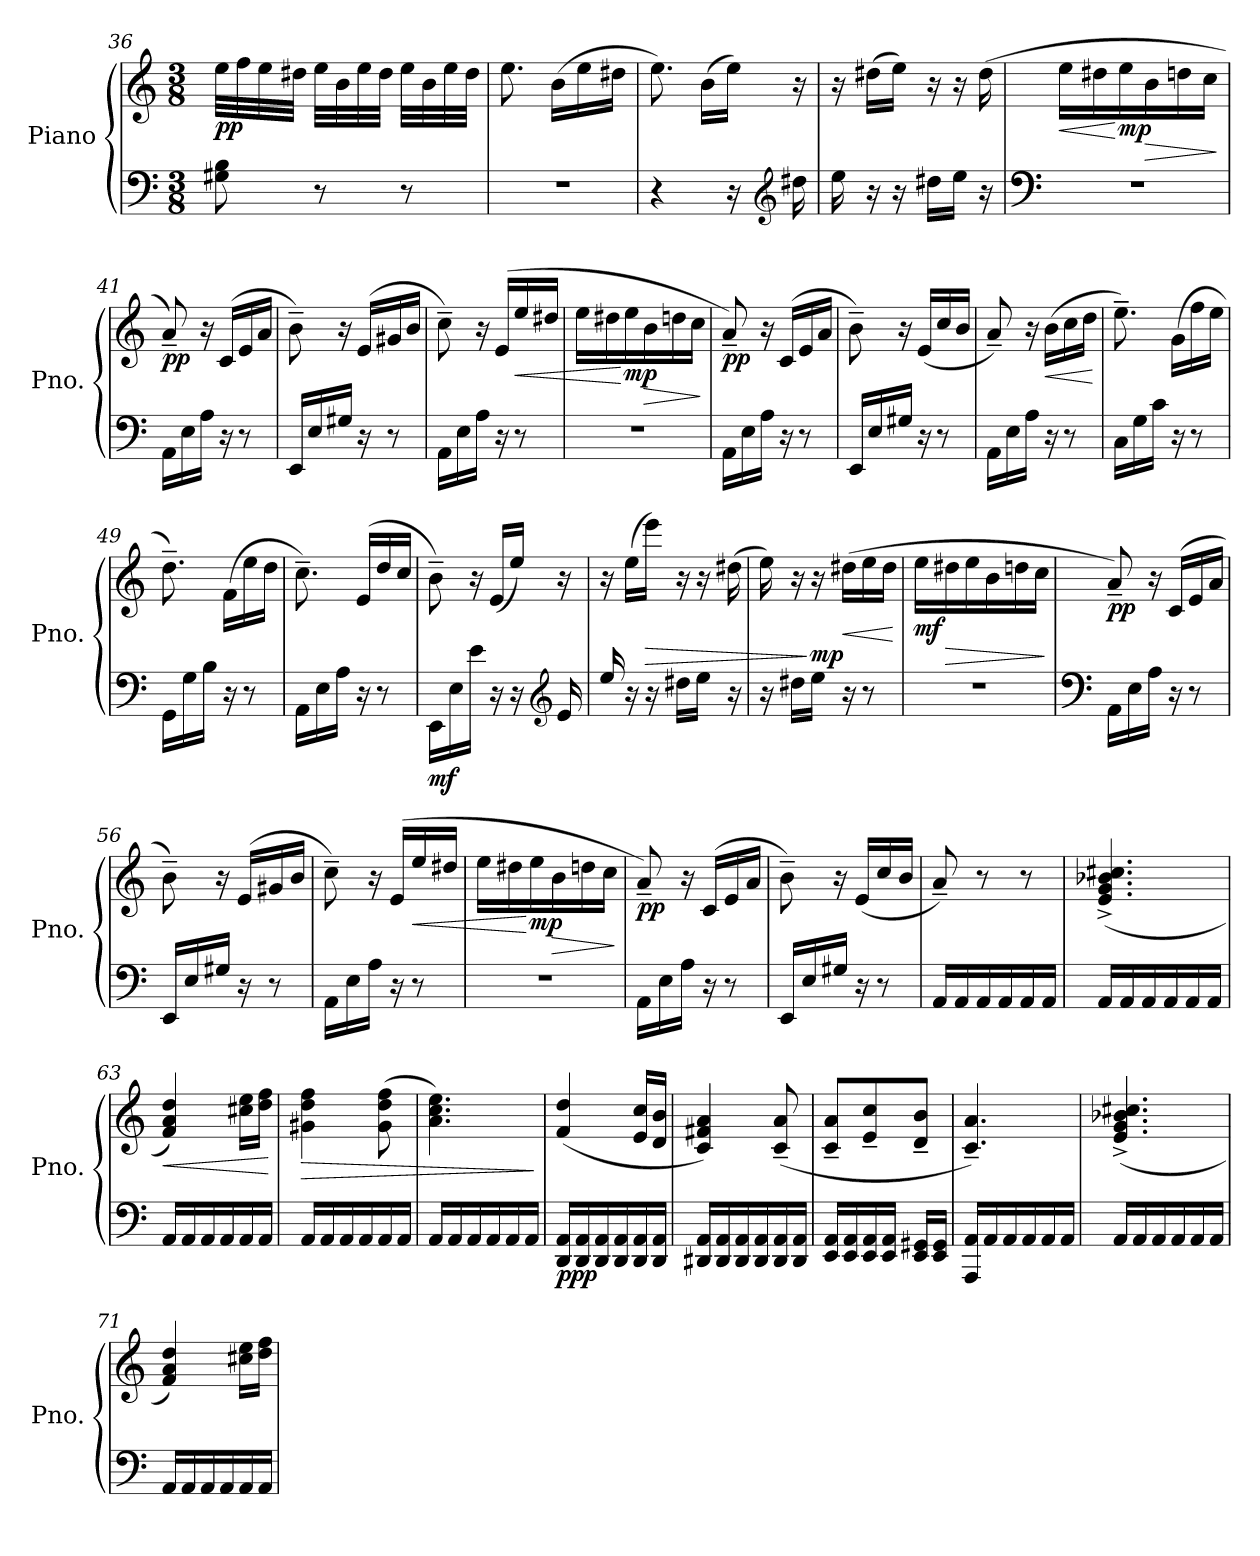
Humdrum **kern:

**kern	**kern	**dynam
*part1	*part1	*part1
*staff2	*staff1	*staff1/2
*I"Piano	*	*
*I'Pno.	*	*
*clefF4	*clefG2	*
*k[]	*k[]	*
*M3/8	*M3/8	*
=36	=36	=36
!	!	!LO:DY:b
8G#X\ 8B\	32ee\LLL	pp
.	32ff\	.
.	32ee\	.
.	32dd#X\JJJ	.
8r	32ee\LLL	.
.	32b\	.
.	32ee\	.
.	32dd#\JJJ	.
8r	32ee\LLL	.
.	32b\	.
.	32ee\	.
.	32dd#\JJJ	.
!!LO:PB:g=z
=37	=37	=37
4.r	8.ee\	.
.	(>16b\LL	.
.	16ee\	.
.	16dd#X\JJ	.
=38	=38	=38
4r	8.ee\)	.
.	(>16b\LL	.
16r	16ee\JJ)	.
*clefG2	*	*
16dd#X<\	16r	.
=39	=39	=39
16ee<\	16r	.
16r	(>16dd#X\LL	.
16r	16ee\JJ)	.
16dd#X<\LL	16r	.
16ee<\JJ	16r	.
16r	(>16dd#\	.
!!LO:PB:g=z
=40	=40	=40
*clefF4	*	*
!	!	!LO:HP:b
4.r	16ee\LL	<
.	16dd#X\	.
!	!	!LO:DY:n=1:b
.	16ee\	[ mp
!	!	!LO:HP:b
.	16b\	>
.	16ddn\	.
.	16cc\JJ	.
.	.	]
=41	=41	=41
!	!	!LO:DY:b
16AA\LL	8a~/)	pp
16E\	.	.
16A\JJ	16r	.
16r	(<16c/LL	.
8r	16e/	.
.	16a/JJ	.
=42	=42	=42
16EE/LL	8b~\)	.
16E/	.	.
16G#X/JJ	16r	.
16r	(<16e/LL	.
8r	16g#X/	.
.	16b/JJ	.
=43	=43	=43
16AA\LL	8cc~\)	.
16E\	.	.
16A\JJ	16r	.
16r	(>16e/LL	.
!	!	!LO:HP:b
8r	16ee/	<
.	16dd#X/JJ	.
!!LO:LB:g=z
=44	=44	=44
4.r	16ee\LL	.
.	16dd#X\	.
!	!	!LO:DY:n=1:b
.	16ee\	[ mp
!	!	!LO:HP:b
.	16b\	>
.	16ddn\	.
.	16cc\JJ	.
.	.	]
=45	=45	=45
!	!	!LO:DY:b
16AA\LL	8a~/)	pp
16E\	.	.
16A\JJ	16r	.
16r	(<16c/LL	.
8r	16e/	.
.	16a/JJ	.
=46	=46	=46
16EE/LL	8b~\)	.
16E/	.	.
16G#X/JJ	16r	.
16r	(<16e/LL	.
8r	16cc/	.
.	16b/JJ	.
!!LO:LB:g=z
=47	=47	=47
16AA\LL	8a~/)	.
16E\	.	.
16A\JJ	16r	.
!	!	!LO:HP:b
16r	(>16b\LL	<
8r	16cc\	.
.	16dd\JJ	.
.	.	[
=48	=48	=48
!	!	!LO:DY:b=2
!	!	!LO:DY:n=1:b
16C\LL	8.ee~\)	mp mf
16G\	.	.
16c\JJ	.	.
16r	(>16g\LL	.
8r	16ff\	.
.	16ee\JJ	.
=49	=49	=49
16GG\LL	8.dd~\)	.
16G\	.	.
16B\JJ	.	.
16r	(>16f\LL	.
8r	16ee\	.
.	16dd\JJ	.
=50	=50	=50
16AA\LL	8.cc~\)	.
16E\	.	.
16A\JJ	.	.
16r	(<16e/LL	.
8r	16dd/	.
.	16cc/JJ	.
!!LO:LB:g=z
=51	=51	=51
!	!	!LO:DY:b=2
16EE\LL	8b~\)	mf
16E\	.	.
16e\JJ	16r	.
16r	(<16e/LL	.
16r	16ee/JJ)	.
*clefG2	*	*
16e/	16r	.
=52	=52	=52
16ee/	16r	.
16r	(>16ee\LL	.
!	!	!LO:HP:b
16r	16eee\JJ)	>
16dd#X\LL	16r	.
16ee\JJ	16r	.
16r	(>16dd#X\	.
=53	=53	=53
16r	16ee\)	.
16dd#X\LL	16r	.
!	!	!LO:DY:n=1:b
16ee\JJ	16r	] mp
!	!	!LO:HP:b
16r	(>16dd#X\LL	<
8r	16ee\	.
.	16dd#\JJ	.
.	.	[
!!LO:LB:g=z
=54	=54	=54
!	!	!LO:DY:b
4.r	16ee\LL	mf
!	!	!LO:HP:b
.	16dd#X\	>
.	16ee\	.
.	16b\	.
.	16ddn\	.
.	16cc\JJ	.
.	.	]
=55	=55	=55
*clefF4	*	*
!	!	!LO:DY:b
16AA\LL	8a~/)	pp
16E\	.	.
16A\JJ	16r	.
16r	(<16c/LL	.
8r	16e/	.
.	16a/JJ	.
=56	=56	=56
16EE/LL	8b~\)	.
16E/	.	.
16G#X/JJ	16r	.
16r	(<16e/LL	.
8r	16g#X/	.
.	16b/JJ	.
=57	=57	=57
16AA\LL	8cc~\)	.
16E\	.	.
16A\JJ	16r	.
16r	(>16e/LL	.
!	!	!LO:HP:b
8r	16ee/	<
.	16dd#X/JJ	.
!!LO:LB:g=z
=58	=58	=58
4.r	16ee\LL	.
.	16dd#X\	.
!	!	!LO:DY:n=1:b
.	16ee\	[ mp
!	!	!LO:HP:b
.	16b\	>
.	16ddn\	.
.	16cc\JJ	.
.	.	]
=59	=59	=59
!	!	!LO:DY:b
16AA\LL	8a~/)	pp
16E\	.	.
16A\JJ	16r	.
16r	(<16c/LL	.
8r	16e/	.
.	16a/JJ	.
=60	=60	=60
16EE/LL	8b~\)	.
16E/	.	.
16G#X/JJ	16r	.
16r	(<16e/LL	.
8r	16cc/	.
.	16b/JJ	.
!!LO:PB:g=z
=61	=61	=61
16AA</LL	8a~/)	.
16AA</	.	.
16AA</	8r	.
16AA</	.	.
16AA</	8r	.
16AA</JJ	.	.
=62	=62	=62
16AA/LL	(<4.e/^ 4.g/^ 4.b-X/^ 4.cc#X/^	.
16AA/	.	.
16AA/	.	.
16AA/	.	.
16AA/	.	.
16AA/JJ	.	.
=63	=63	=63
!	!	!LO:HP:b
16AA/LL	4f/ 4a/ 4dd/)	<
16AA/	.	.
16AA/	.	.
16AA/	.	.
16AA/	16cc#X\ 16ee\LL	.
16AA/JJ	16dd\ 16ff\JJ	.
.	.	[
=64	=64	=64
!	!	!LO:HP:b
!	!	!LO:DY:n=1:b=2
!	!	!LO:DY:n=2:b
16AA/LL	4g#X\ 4dd\ 4ff\	> mp mf
16AA/	.	.
16AA/	.	.
16AA/	.	.
16AA/	(>8g#\ 8dd\ 8ff\	.
16AA/JJ	.	.
=65	=65	=65
16AA/LL	4.a\ 4.cc\ 4.ee\)	.
16AA/	.	.
16AA/	.	.
16AA/	.	.
16AA/	.	.
16AA/JJ	.	.
.	.	]
!!LO:LB:g=z
=66	=66	=66
!	!	!LO:DY:b=2
!	!	!LO:DY:n=1:b
16DD/ 16AA/LL	(<4f/ 4dd/	pp p
16DD/ 16AA/	.	.
16DD/ 16AA/	.	.
16DD/ 16AA/	.	.
16DD/ 16AA/	16e/ 16cc/LL	.
16DD/ 16AA/JJ	16d/ 16b/JJ	.
=67	=67	=67
16DD#X/ 16AA/LL	4c/ 4f#X/ 4a/)	.
16DD#/ 16AA/	.	.
16DD#/ 16AA/	.	.
16DD#/ 16AA/	.	.
16DD#/ 16AA/	(<8c/~ 8a/~	.
16DD#/ 16AA/JJ	.	.
=68	=68	=68
16EE/ 16AA/LL	8c/~ 8a/~L	.
16EE/ 16AA/	.	.
16EE/ 16AA/	8e/~ 8cc/~	.
16EE/ 16AA/JJ	.	.
16EE/ 16GG#X/LL	8d/~ 8b/~J	.
16EE/ 16GG#/JJ	.	.
=69	=69	=69
16AAA/ 16AA/LL	4.c/~ 4.a/~)	.
16AA/	.	.
16AA/	.	.
16AA/	.	.
16AA/	.	.
16AA/JJ	.	.
!!LO:LB:g=z
=70	=70	=70
16AA/LL	(<4.e/^ 4.g/^ 4.b-X/^ 4.cc#X/^	.
16AA/	.	.
16AA/	.	.
16AA/	.	.
16AA/	.	.
16AA/JJ	.	.
=71	=71	=71
16AA/LL	4f/ 4a/ 4dd/)	.
16AA/	.	.
16AA/	.	.
16AA/	.	.
16AA/	16cc#X\ 16ee\LL	.
16AA/JJ	16dd\ 16ff\JJ	.
=	=	=
*-	*-	*-
